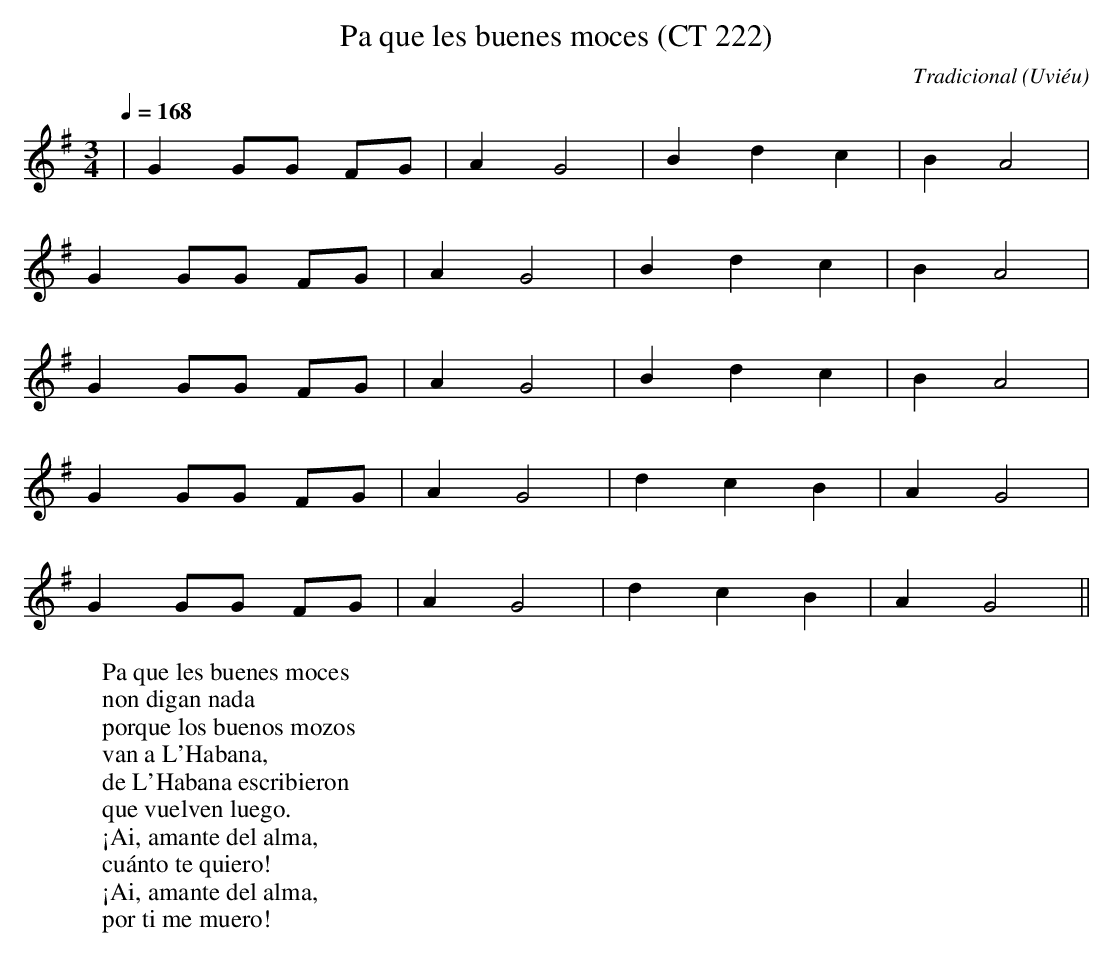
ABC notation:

X:1
T:Pa que les buenes moces (CT 222)
C:Tradicional
O:Uviéu
M:3/4
L:1/8
Q:1/4=168
K:G
|G2 GG FG|A2 G4|B2 d2 c2|B2 A4|
G2 GG FG|A2 G4|B2 d2 c2|B2 A4|
G2 GG FG|A2 G4|B2 d2 c2|B2 A4|
G2 GG FG|A2 G4|d2 c2 B2|A2 G4|
G2 GG FG|A2 G4|d2 c2 B2|A2 G4||
W:Pa que les buenes moces
W:non digan nada
W:porque los buenos mozos
W:van a L'Habana,
W:de L'Habana escribieron
W:que vuelven luego.
W:¡Ai, amante del alma,
W:cuánto te quiero!
W:¡Ai, amante del alma,
W:por ti me muero!
W:
